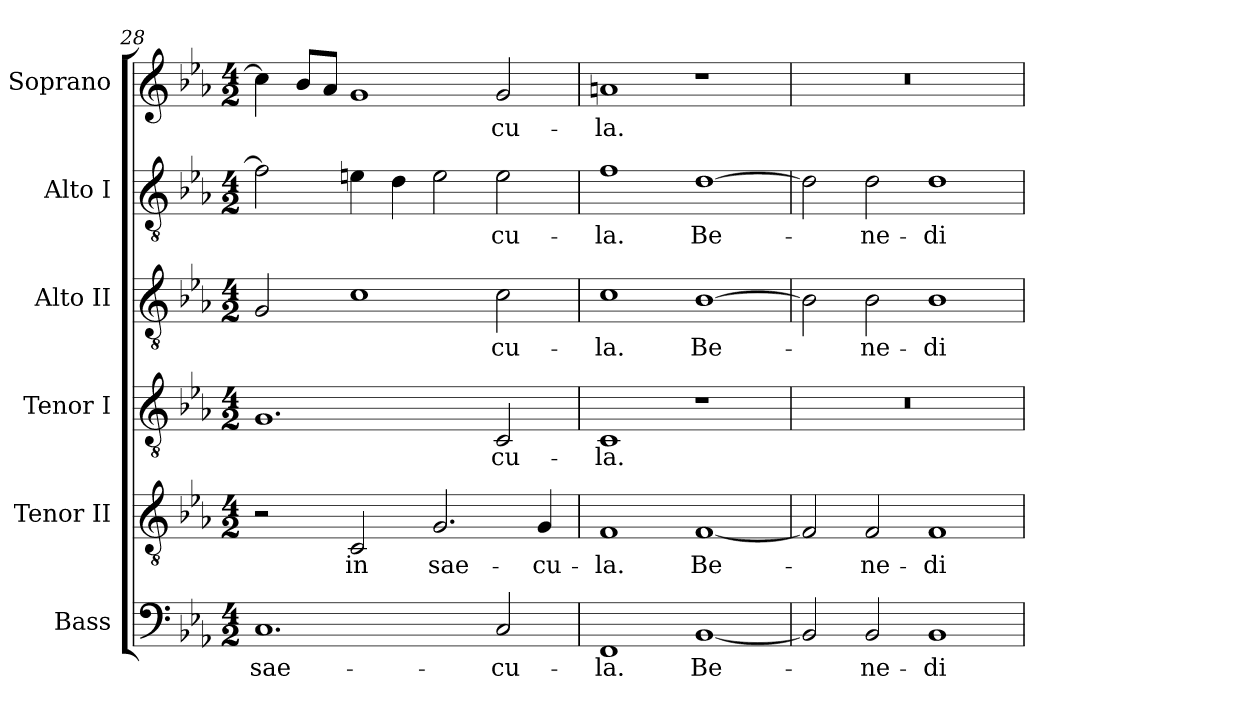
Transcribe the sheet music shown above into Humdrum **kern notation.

**kern	**text	**kern	**text	**kern	**text	**kern	**text	**kern	**text	**kern	**text
*part6	*part6	*part5	*part5	*part4	*part4	*part3	*part3	*part2	*part2	*part1	*part1
*staff6	*staff6	*staff5	*staff5	*staff4	*staff4	*staff3	*staff3	*staff2	*staff2	*staff1	*staff1
*I"Bass	*	*I"Tenor II	*	*I"Tenor I	*	*I"Alto II	*	*I"Alto I	*	*I"Soprano	*
*I'B	*	*	*	*I'T	*	*I'A	*	*	*	*	*
*clefF4	*	*clefGv2	*	*clefGv2	*	*clefGv2	*	*clefGv2	*	*clefG2	*
*k[b-e-a-]	*	*k[b-e-a-]	*	*k[b-e-a-]	*	*k[b-e-a-]	*	*k[b-e-a-]	*	*k[b-e-a-]	*
*E-:	*	*E-:	*	*E-:	*	*E-:	*	*E-:	*	*E-:	*
*M4/2	*	*M4/2	*	*M4/2	*	*M4/2	*	*M4/2	*	*M4/2	*
=28	=28	=28	=28	=28	=28	=28	=28	=28	=28	=28	=28
!	!LO:LY:b:color=#000000	!	!	!	!	!	!	!	!	!	!
1.Ci	sae-	2r	.	1.Gi	.	2Gi/	.	2fi\]	.	4cci\]	.
.	.	.	.	.	.	.	.	.	.	8b-i/L	.
.	.	.	.	.	.	.	.	.	.	8a-i/J	.
!	!	!	!LO:LY:b:color=#000000	!	!	!	!	!	!	!	!
.	.	2Ci/	in	.	.	1ci	.	4eni\	.	1gi	.
.	.	.	.	.	.	.	.	4di\	.	.	.
!	!	!	!LO:LY:b:color=#000000	!	!	!	!	!	!	!	!
.	.	2.Gi/	sae-	.	.	.	.	2ei\	.	.	.
!	!LO:LY:b:color=#000000	!	!	!	!	!	!	!	!	!	!
!	!	!	!	!	!LO:LY:b:color=#000000	!	!	!	!	!	!
!	!	!	!	!	!	!	!LO:LY:b:color=#000000	!	!	!	!
!	!	!	!	!	!	!	!	!	!LO:LY:b:color=#000000	!	!
!	!	!	!	!	!	!	!	!	!	!	!LO:LY:b:color=#000000
2Ci/	-cu-	.	.	2Ci/	-cu-	2ci\	-cu-	2ei\	-cu-	2gi/	-cu-
!	!	!	!LO:LY:b:color=#000000	!	!	!	!	!	!	!	!
.	.	4Gi/	-cu-	.	.	.	.	.	.	.	.
!!LO:LB:g=z
=29	=29	=29	=29	=29	=29	=29	=29	=29	=29	=29	=29
!	!LO:LY:b:color=#000000	!	!	!	!	!	!	!	!	!	!
!	!	!	!LO:LY:b:color=#000000	!	!	!	!	!	!	!	!
!	!	!	!	!	!LO:LY:b:color=#000000	!	!	!	!	!	!
!	!	!	!	!	!	!	!LO:LY:b:color=#000000	!	!	!	!
!	!	!	!	!	!	!	!	!	!LO:LY:b:color=#000000	!	!
!	!	!	!	!	!	!	!	!	!	!	!LO:LY:b:color=#000000
1FFi	-la.	1Fi	-la.	1Ci	-la.	1ci	-la.	1fi	-la.	1ani	-la.
!	!LO:LY:b:color=#000000	!	!	!	!	!	!	!	!	!	!
!	!	!	!LO:LY:b:color=#000000	!	!	!	!	!	!	!	!
!	!	!	!	!	!	!	!LO:LY:b:color=#000000	!	!	!	!
!	!	!	!	!	!	!	!	!	!LO:LY:b:color=#000000	!	!
[<1BB-i	Be-	[<1Fi	Be-	1r	.	[>1B-i	Be-	[>1di	Be-	1r	.
=30	=30	=30	=30	=30	=30	=30	=30	=30	=30	=30	=30
!	!	!	!	!LO:N:vis=1	!	!	!	!	!	!LO:N:vis=1	!
2BB-i/]	.	2Fi/]	.	0r	.	2B-i\]	.	2di\]	.	0r	.
!	!LO:LY:b:color=#000000	!	!	!	!	!	!	!	!	!	!
!	!	!	!LO:LY:b:color=#000000	!	!	!	!	!	!	!	!
!	!	!	!	!	!	!	!LO:LY:b:color=#000000	!	!	!	!
!	!	!	!	!	!	!	!	!	!LO:LY:b:color=#000000	!	!
2BB-i/	-ne-	2Fi/	-ne-	.	.	2B-i\	-ne-	2di\	-ne-	.	.
!	!LO:LY:b:color=#000000	!	!	!	!	!	!	!	!	!	!
!	!	!	!LO:LY:b:color=#000000	!	!	!	!	!	!	!	!
!	!	!	!	!	!	!	!LO:LY:b:color=#000000	!	!	!	!
!	!	!	!	!	!	!	!	!	!LO:LY:b:color=#000000	!	!
1BB-i	-di-	1Fi	-di-	.	.	1B-i	-di-	1di	-di-	.	.
=	=	=	=	=	=	=	=	=	=	=	=
*-	*-	*-	*-	*-	*-	*-	*-	*-	*-	*-	*-
